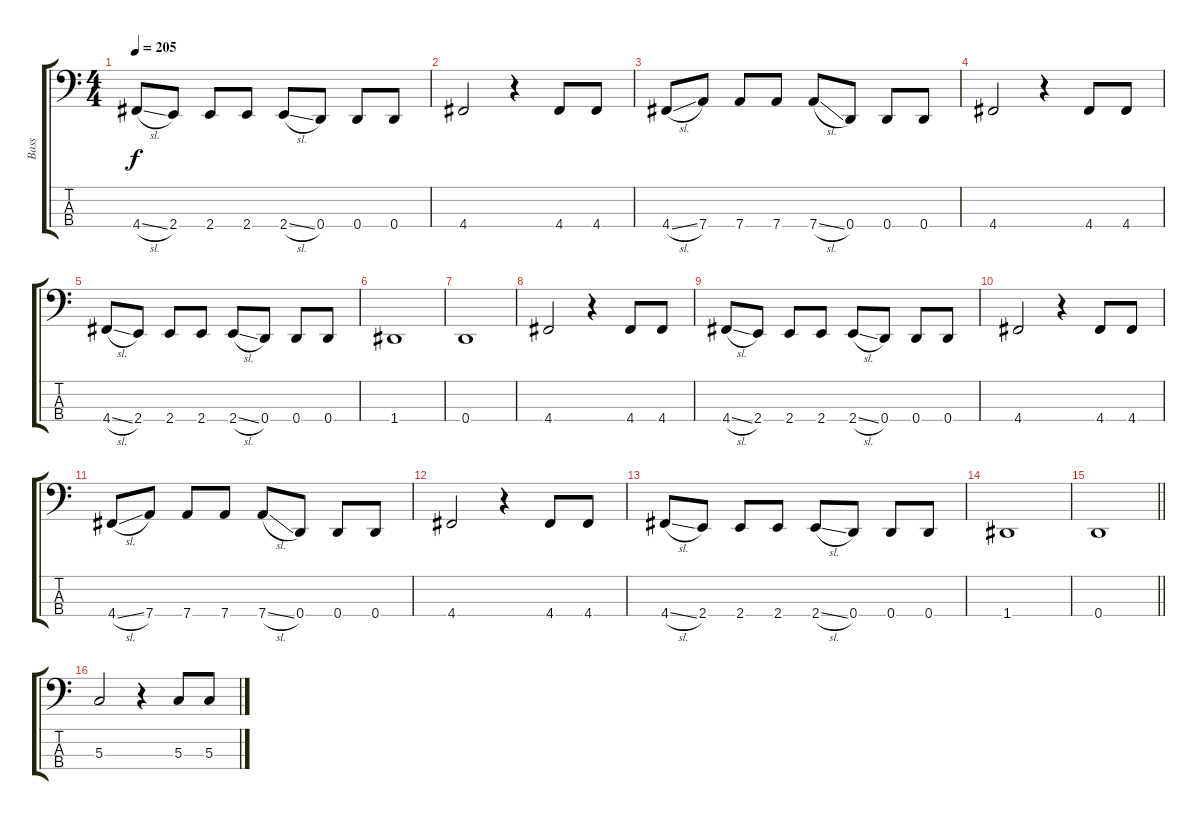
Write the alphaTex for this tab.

\track ("Bass" "Bass") {instrument electricbasspick}
\staff {score tabs}
\tuning (F2 C2 G1 D1) {hide}
\ts (4 4)
\tempo 205
\clef f4
\ks c
4.4{sl}.8{dy f} 2.4.8 2.4.8 2.4.8 2.4{sl}.8 0.4.8 0.4.8 0.4.8 |
4.4.2 r.4 4.4.8 4.4.8 |
4.4{sl}.8 7.4.8 7.4.8 7.4.8 7.4{sl}.8 0.4.8 0.4.8 0.4.8 |
4.4.2 r.4 4.4.8 4.4.8 |
4.4{sl}.8 2.4.8 2.4.8 2.4.8 2.4{sl}.8 0.4.8 0.4.8 0.4.8 |
1.4.1 |
0.4.1 |
4.4.2 r.4 4.4.8 4.4.8 |
4.4{sl}.8 2.4.8 2.4.8 2.4.8 2.4{sl}.8 0.4.8 0.4.8 0.4.8 |
4.4.2 r.4 4.4.8 4.4.8 |
4.4{sl}.8 7.4.8 7.4.8 7.4.8 7.4{sl}.8 0.4.8 0.4.8 0.4.8 |
4.4.2 r.4 4.4.8 4.4.8 |
4.4{sl}.8 2.4.8 2.4.8 2.4.8 2.4{sl}.8 0.4.8 0.4.8 0.4.8 |
1.4.1 |
\barLineRight lightlight
0.4.1 |
5.3.2 r.4 5.3.8 5.3.8
